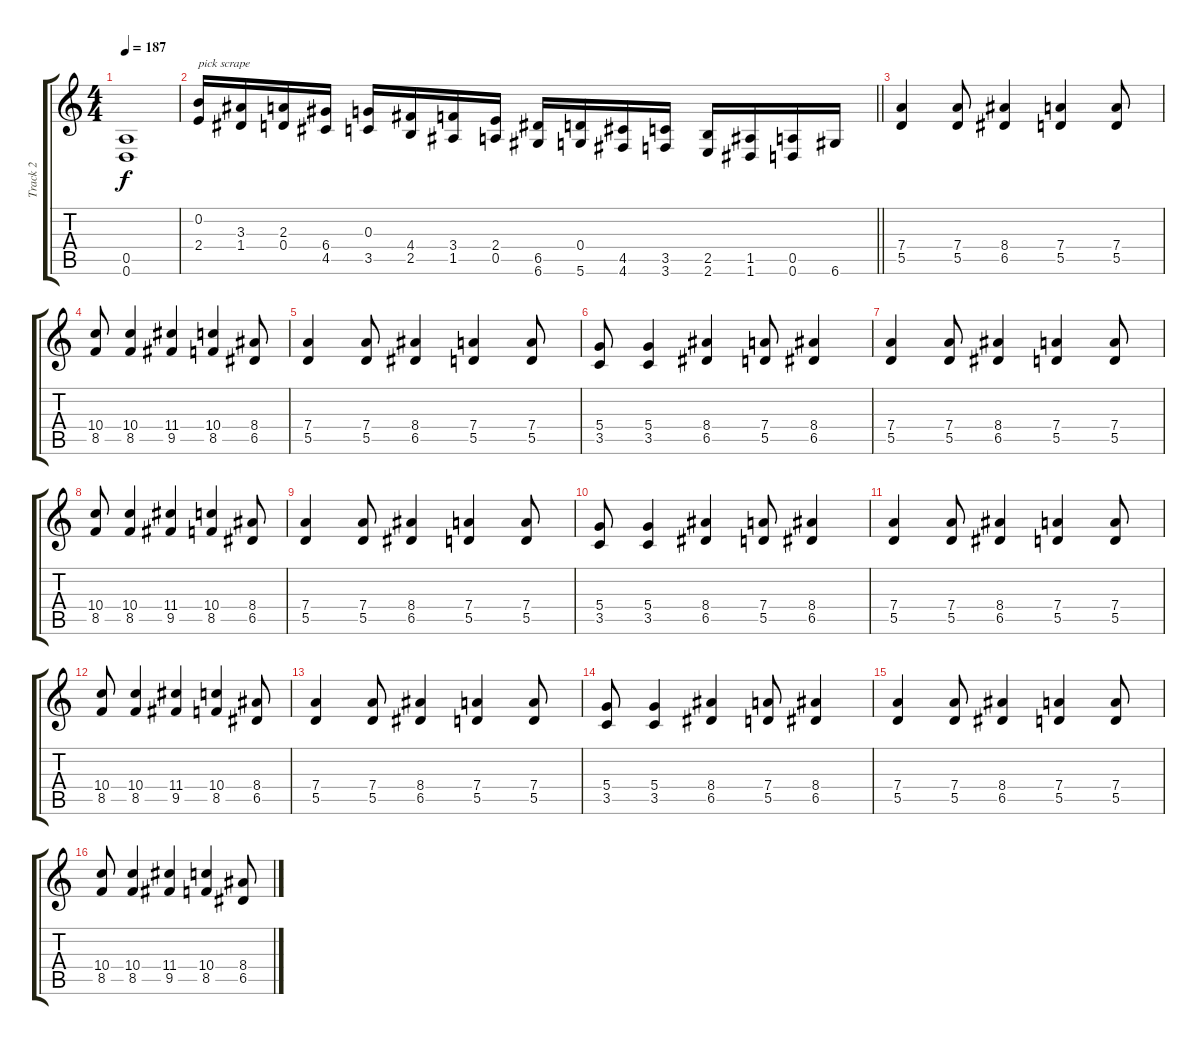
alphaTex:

\track ("Track 2" "Track 2") {instrument distortionguitar}
\staff {score tabs}
\tuning (E4 B3 G3 D3 A2 D2) {hide}
\ts (4 4)
\tempo 187
\clef g2
\ks c
(0.5 0.6).1{dy f} |
\barLineRight lightlight
(0.2 2.4).16{txt "pick scrape" instrument guitarfretnoise} (3.3 1.4).16 (2.3 0.4).16 (6.4 4.5).16 (0.3 3.5).16 (4.4 2.5).16 (3.4 1.5).16 (2.4 0.5).16 (6.5 6.6).16 (0.4 5.6).16 (4.5 4.6).16 (3.5 3.6).16 (2.5 2.6).16 (1.5 1.6).16 (0.5 0.6).16 6.6.16 |
\section ("" "")
(7.4 5.5).4{instrument distortionguitar} (7.4 5.5).8 (8.4 6.5).4 (7.4 5.5).4 (7.4 5.5).8 |
(10.4 8.5).8 (10.4 8.5).4 (11.4 9.5).4 (10.4 8.5).4 (8.4 6.5).8 |
(7.4 5.5).4 (7.4 5.5).8 (8.4 6.5).4 (7.4 5.5).4 (7.4 5.5).8 |
(5.4 3.5).8 (5.4 3.5).4 (8.4 6.5).4 (7.4 5.5).8 (8.4 6.5).4 |
(7.4 5.5).4 (7.4 5.5).8 (8.4 6.5).4 (7.4 5.5).4 (7.4 5.5).8 |
(10.4 8.5).8 (10.4 8.5).4 (11.4 9.5).4 (10.4 8.5).4 (8.4 6.5).8 |
(7.4 5.5).4 (7.4 5.5).8 (8.4 6.5).4 (7.4 5.5).4 (7.4 5.5).8 |
(5.4 3.5).8 (5.4 3.5).4 (8.4 6.5).4 (7.4 5.5).8 (8.4 6.5).4 |
(7.4 5.5).4 (7.4 5.5).8 (8.4 6.5).4 (7.4 5.5).4 (7.4 5.5).8 |
(10.4 8.5).8 (10.4 8.5).4 (11.4 9.5).4 (10.4 8.5).4 (8.4 6.5).8 |
(7.4 5.5).4 (7.4 5.5).8 (8.4 6.5).4 (7.4 5.5).4 (7.4 5.5).8 |
(5.4 3.5).8 (5.4 3.5).4 (8.4 6.5).4 (7.4 5.5).8 (8.4 6.5).4 |
(7.4 5.5).4 (7.4 5.5).8 (8.4 6.5).4 (7.4 5.5).4 (7.4 5.5).8 |
(10.4 8.5).8 (10.4 8.5).4 (11.4 9.5).4 (10.4 8.5).4 (8.4 6.5).8
